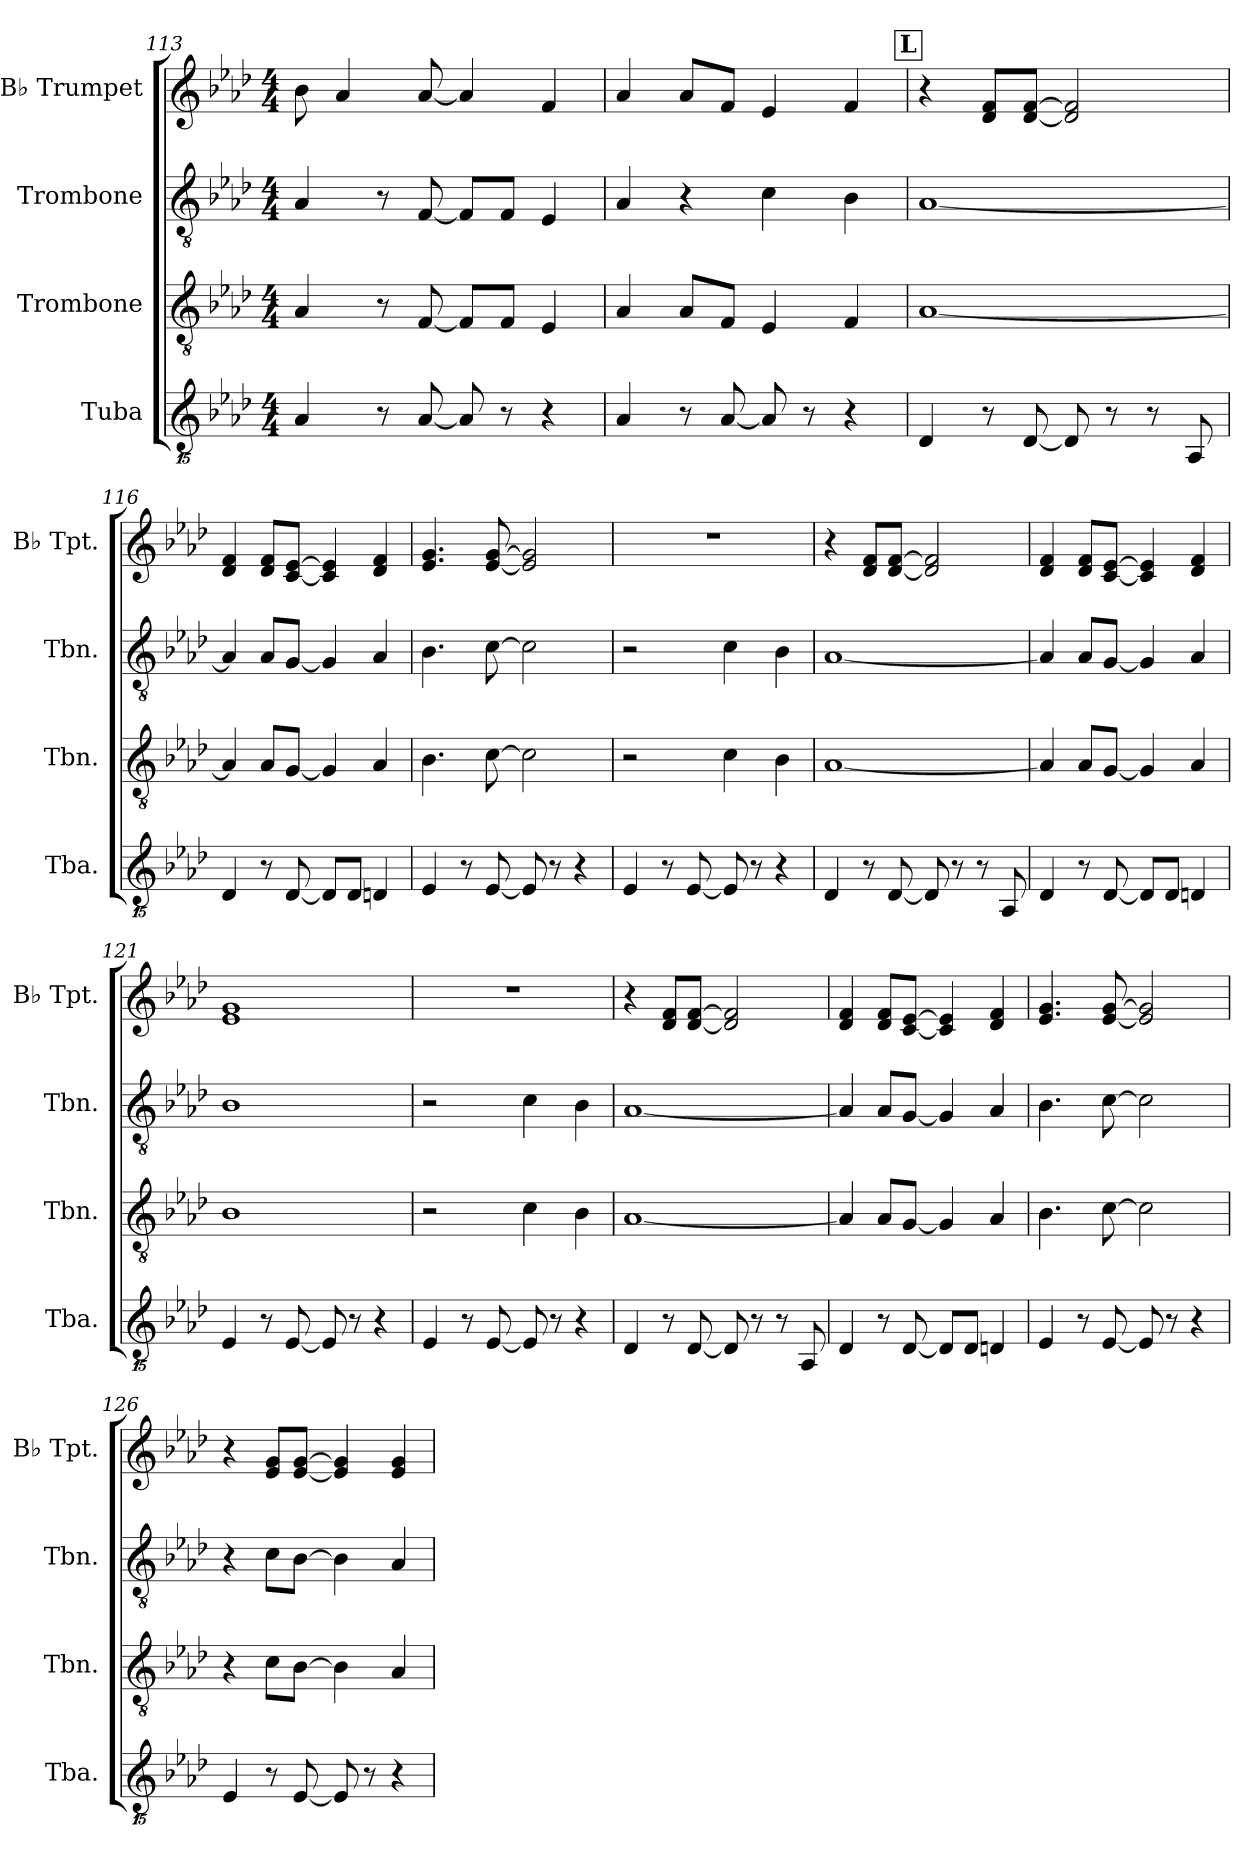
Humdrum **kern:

**kern	**kern	**kern	**kern
*part4	*part3	*part2	*part1
*staff4	*staff3	*staff2	*staff1
*I"Tuba	*I"Trombone	*I"Trombone	*I"B♭ Trumpet
*I'Tba.	*I'Tbn.	*I'Tbn.	*I'B♭ Tpt.
*clefGvv2	*clefGv2	*clefGv2	*clefG2
*k[b-e-a-d-]	*k[b-e-a-d-]	*k[b-e-a-d-]	*k[b-e-a-d-]
*M4/4	*M4/4	*M4/4	*M4/4
=113	=113	=113	=113
4AA-	4A-	4A-	8b-
.	.	.	4a-
8r	8r	8r	.
[8AA-	[8F	[8F	[8a-
8AA-]	8FL]	8FL]	4a-]
8r	8FJ	8FJ	.
4r	4E-	4E-	4f
=114	=114	=114	=114
4AA-	4A-	4A-	4a-
8r	8A-L	4r	8a-L
[8AA-	8FJ	.	8fJ
8AA-]	4E-	4c	4e-
8r	.	.	.
4r	4F	4B-	4f
!!LO:REH:place=s1:a:B:fs=14:t=L
=115	=115	=115	=115
4DD-	[1A-	[1A-	4r
8r	.	.	8d- 8fL
[8DD-	.	.	[8d- [8fJ
8DD-]	.	.	2d-] 2f]
8r	.	.	.
8r	.	.	.
8AAA-	.	.	.
=116	=116	=116	=116
4DD-	4A-]	4A-]	4d- 4f
8r	8A-L	8A-L	8d- 8fL
[8DD-	[8GJ	[8GJ	[8c [8e-J
8DD-L]	4G]	4G]	4c] 4e-]
8DD-J	.	.	.
4DDn	4A-	4A-	4d- 4f
=117	=117	=117	=117
4EE-	4.B-	4.B-	4.e- 4.g
8r	.	.	.
[8EE-	[8c	[8c	[8e- [8g
8EE-]	2c]	2c]	2e-] 2g]
8r	.	.	.
4r	.	.	.
=118	=118	=118	=118
4EE-	2r	2r	1r
8r	.	.	.
[8EE-	.	.	.
8EE-]	4c	4c	.
8r	.	.	.
4r	4B-	4B-	.
=119	=119	=119	=119
4DD-	[1A-	[1A-	4r
8r	.	.	8d- 8fL
[8DD-	.	.	[8d- [8fJ
8DD-]	.	.	2d-] 2f]
8r	.	.	.
8r	.	.	.
8AAA-	.	.	.
=120	=120	=120	=120
4DD-	4A-]	4A-]	4d- 4f
8r	8A-L	8A-L	8d- 8fL
[8DD-	[8GJ	[8GJ	[8c [8e-J
8DD-L]	4G]	4G]	4c] 4e-]
8DD-J	.	.	.
4DDn	4A-	4A-	4d- 4f
=121	=121	=121	=121
4EE-	1B-	1B-	1e- 1g
8r	.	.	.
[8EE-	.	.	.
8EE-]	.	.	.
8r	.	.	.
4r	.	.	.
=122	=122	=122	=122
4EE-	2r	2r	1r
8r	.	.	.
[8EE-	.	.	.
8EE-]	4c	4c	.
8r	.	.	.
4r	4B-	4B-	.
=123	=123	=123	=123
4DD-	[1A-	[1A-	4r
8r	.	.	8d- 8fL
[8DD-	.	.	[8d- [8fJ
8DD-]	.	.	2d-] 2f]
8r	.	.	.
8r	.	.	.
8AAA-	.	.	.
=124	=124	=124	=124
4DD-	4A-]	4A-]	4d- 4f
8r	8A-L	8A-L	8d- 8fL
[8DD-	[8GJ	[8GJ	[8c [8e-J
8DD-L]	4G]	4G]	4c] 4e-]
8DD-J	.	.	.
4DDn	4A-	4A-	4d- 4f
=125	=125	=125	=125
4EE-	4.B-	4.B-	4.e- 4.g
8r	.	.	.
[8EE-	[8c	[8c	[8e- [8g
8EE-]	2c]	2c]	2e-] 2g]
8r	.	.	.
4r	.	.	.
=126	=126	=126	=126
4EE-	4r	4r	4r
8r	8cL	8cL	8e- 8gL
[8EE-	[8B-J	[8B-J	[8e- [8gJ
8EE-]	4B-]	4B-]	4e-] 4g]
8r	.	.	.
4r	4A-	4A-	4e- 4g
=	=	=	=
*-	*-	*-	*-
